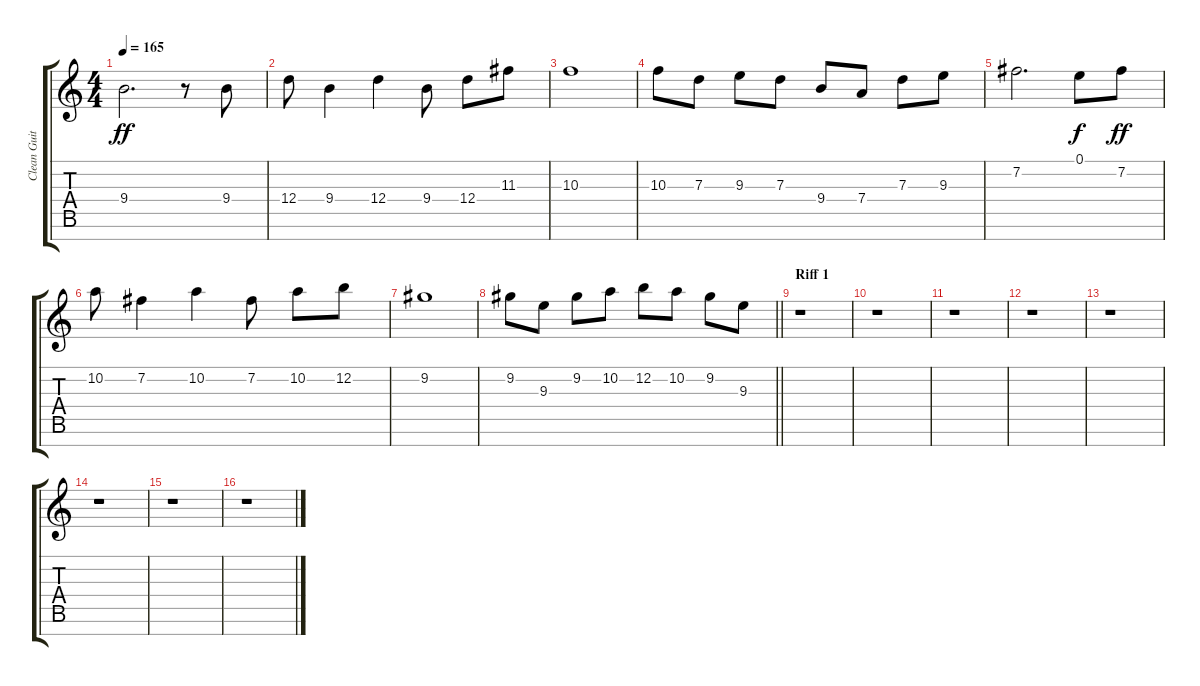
\track ("Clean Guitar" "Clean Guit") {instrument electricguitarjazz}
\staff {score tabs}
\tuning (E4 B3 G3 D3 A2 E2 B1) {hide}
\ts (4 4)
\tempo 165
\clef g2
\ks c
9.4.2{d dy ff} r.8 9.4.8 |
12.4.8 9.4.4 12.4.4 9.4.8 12.4.8 11.3.8 |
10.3.1 |
10.3.8 7.3.8 9.3.8 7.3.8 9.4.8 7.4.8 7.3.8 9.3.8 |
7.2.2{d} 0.1.8{dy f} 7.2.8{dy ff} |
10.2.8 7.2.4 10.2.4 7.2.8 10.2.8 12.2.8 |
9.2.1 |
\barLineRight lightlight
9.2.8 9.3.8 9.2.8 10.2.8 12.2.8 10.2.8 9.2.8 9.3.8 |
\section ("" "Riff 1")
r.1 |
r.1 |
r.1 |
r.1 |
r.1 |
r.1 |
r.1 |
r.1
